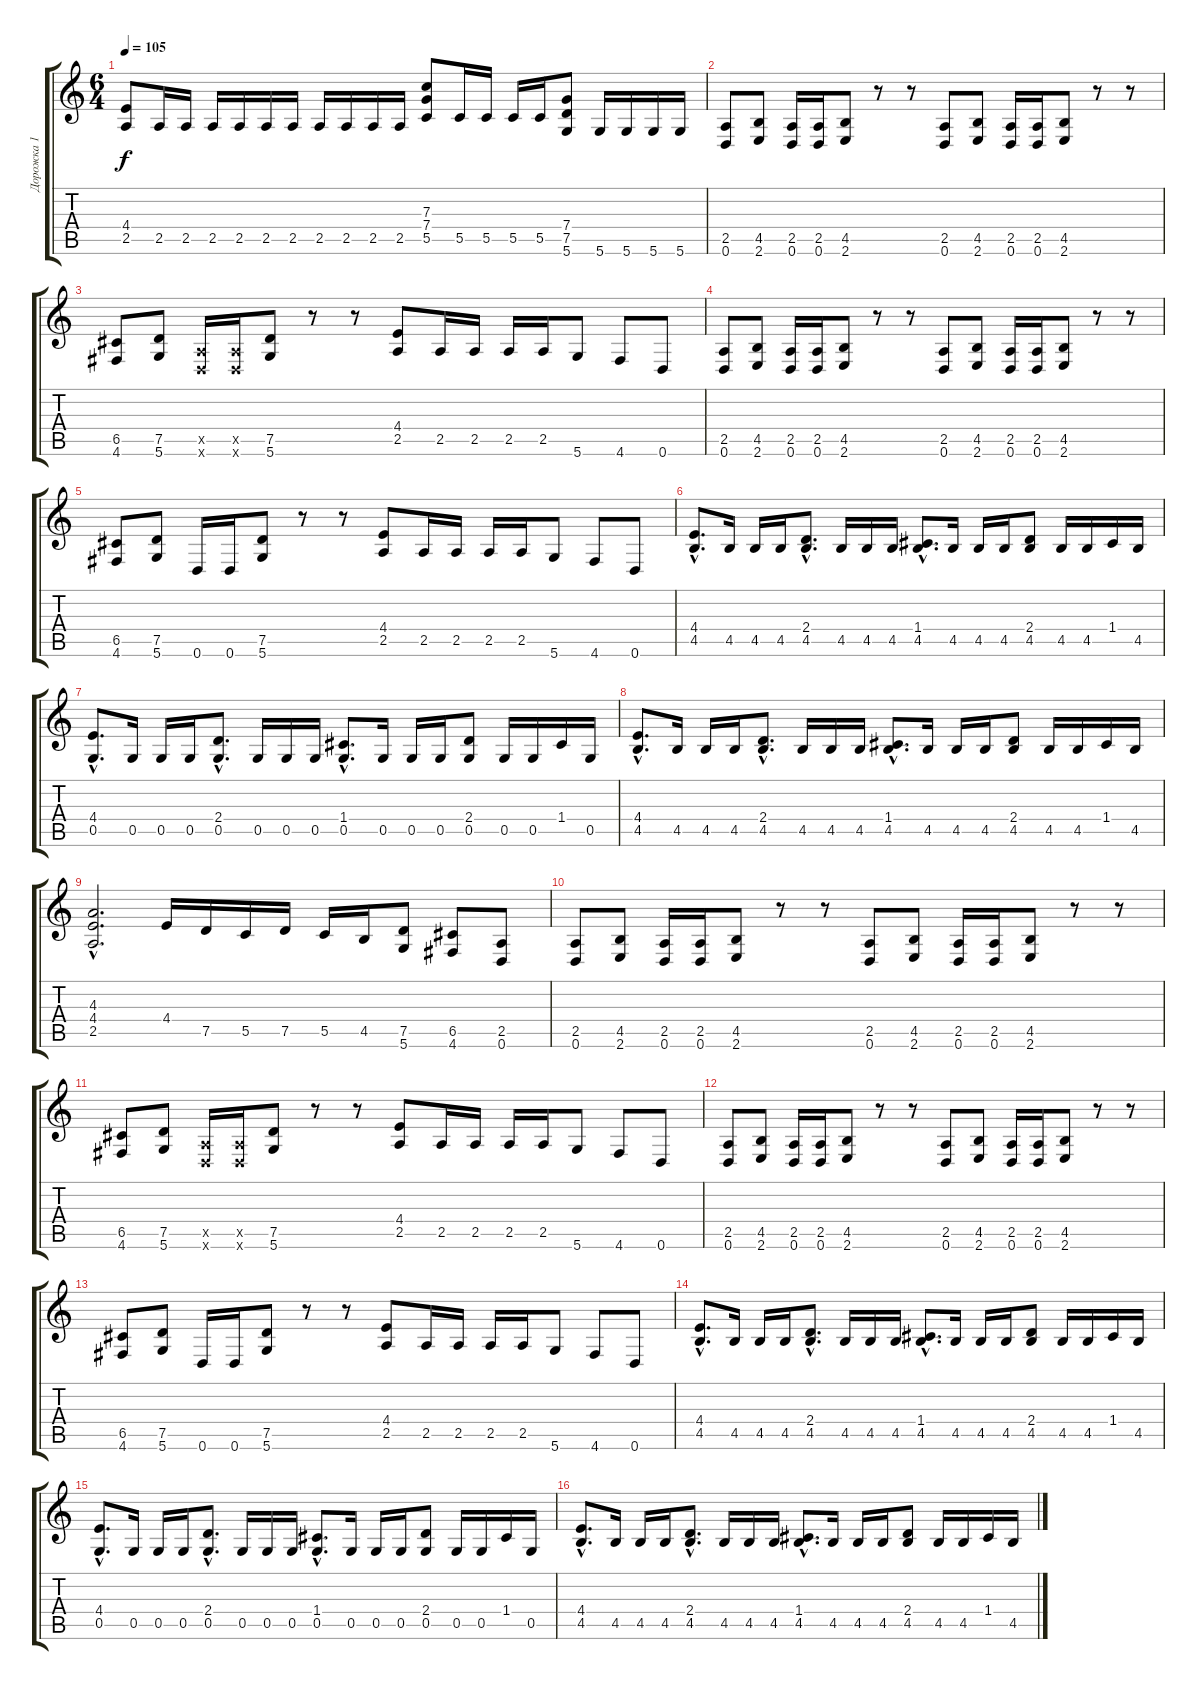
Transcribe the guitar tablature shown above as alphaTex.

\track ("Дорожка 1" "Дорожка 1") {instrument distortionguitar}
\staff {score tabs}
\tuning (D4 A3 F3 C3 G2 D2) {hide}
\ts (6 4)
\tempo 105
\clef g2
\ks c
(4.4 2.5).8{dy f} 2.5.16 2.5.16 2.5.16 2.5.16 2.5.16 2.5.16 2.5.16 2.5.16 2.5.16 2.5.16 (7.3 7.4 5.5).8 5.5.16 5.5.16 5.5.16 5.5.16 (7.4 7.5 5.6).8 5.6.16 5.6.16 5.6.16 5.6.16 |
(2.5 0.6).8 (4.5 2.6).8 (2.5 0.6).16 (2.5 0.6).16 (4.5 2.6).8 r.8 r.8 (2.5 0.6).8 (4.5 2.6).8 (2.5 0.6).16 (2.5 0.6).16 (4.5 2.6).8 r.8 r.8 |
(6.5 4.6).8 (7.5 5.6).8 (2.5{x} 0.6{x}).16 (2.5{x} 0.6{x}).16 (7.5 5.6).8 r.8 r.8 (4.4 2.5).8 2.5.16 2.5.16 2.5.16 2.5.16 5.6.8 4.6.8 0.6.8 |
(2.5 0.6).8 (4.5 2.6).8 (2.5 0.6).16 (2.5 0.6).16 (4.5 2.6).8 r.8 r.8 (2.5 0.6).8 (4.5 2.6).8 (2.5 0.6).16 (2.5 0.6).16 (4.5 2.6).8 r.8 r.8 |
(6.5 4.6).8 (7.5 5.6).8 0.6.16 0.6.16 (7.5 5.6).8 r.8 r.8 (4.4 2.5).8 2.5.16 2.5.16 2.5.16 2.5.16 5.6.8 4.6.8 0.6.8 |
(4.4{hac} 4.5{hac}).8{d} 4.5.16 4.5.16 4.5.16 (2.4{hac} 4.5{hac}).8{d} 4.5.16 4.5.16 4.5.16 (1.4{hac} 4.5{hac}).8{d} 4.5.16 4.5.16 4.5.16 (2.4 4.5).8 4.5.16 4.5.16 1.4.16 4.5.16 |
(4.4{hac} 0.5{hac}).8{d} 0.5.16 0.5.16 0.5.16 (2.4{hac} 0.5{hac}).8{d} 0.5.16 0.5.16 0.5.16 (1.4{hac} 0.5{hac}).8{d} 0.5.16 0.5.16 0.5.16 (2.4 0.5).8 0.5.16 0.5.16 1.4.16 0.5.16 |
(4.4{hac} 4.5{hac}).8{d} 4.5.16 4.5.16 4.5.16 (2.4{hac} 4.5{hac}).8{d} 4.5.16 4.5.16 4.5.16 (1.4{hac} 4.5{hac}).8{d} 4.5.16 4.5.16 4.5.16 (2.4 4.5).8 4.5.16 4.5.16 1.4.16 4.5.16 |
(4.3{hac} 4.4{hac} 2.5{hac}).2{d} 4.4.16 7.5.16 5.5.16 7.5.16 5.5.16 4.5.16 (7.5 5.6).8 (6.5 4.6).8 (2.5 0.6).8 |
(2.5 0.6).8 (4.5 2.6).8 (2.5 0.6).16 (2.5 0.6).16 (4.5 2.6).8 r.8 r.8 (2.5 0.6).8 (4.5 2.6).8 (2.5 0.6).16 (2.5 0.6).16 (4.5 2.6).8 r.8 r.8 |
(6.5 4.6).8 (7.5 5.6).8 (2.5{x} 0.6{x}).16 (2.5{x} 0.6{x}).16 (7.5 5.6).8 r.8 r.8 (4.4 2.5).8 2.5.16 2.5.16 2.5.16 2.5.16 5.6.8 4.6.8 0.6.8 |
(2.5 0.6).8 (4.5 2.6).8 (2.5 0.6).16 (2.5 0.6).16 (4.5 2.6).8 r.8 r.8 (2.5 0.6).8 (4.5 2.6).8 (2.5 0.6).16 (2.5 0.6).16 (4.5 2.6).8 r.8 r.8 |
(6.5 4.6).8 (7.5 5.6).8 0.6.16 0.6.16 (7.5 5.6).8 r.8 r.8 (4.4 2.5).8 2.5.16 2.5.16 2.5.16 2.5.16 5.6.8 4.6.8 0.6.8 |
(4.4{hac} 4.5{hac}).8{d} 4.5.16 4.5.16 4.5.16 (2.4{hac} 4.5{hac}).8{d} 4.5.16 4.5.16 4.5.16 (1.4{hac} 4.5{hac}).8{d} 4.5.16 4.5.16 4.5.16 (2.4 4.5).8 4.5.16 4.5.16 1.4.16 4.5.16 |
(4.4{hac} 0.5{hac}).8{d} 0.5.16 0.5.16 0.5.16 (2.4{hac} 0.5{hac}).8{d} 0.5.16 0.5.16 0.5.16 (1.4{hac} 0.5{hac}).8{d} 0.5.16 0.5.16 0.5.16 (2.4 0.5).8 0.5.16 0.5.16 1.4.16 0.5.16 |
(4.4{hac} 4.5{hac}).8{d} 4.5.16 4.5.16 4.5.16 (2.4{hac} 4.5{hac}).8{d} 4.5.16 4.5.16 4.5.16 (1.4{hac} 4.5{hac}).8{d} 4.5.16 4.5.16 4.5.16 (2.4 4.5).8 4.5.16 4.5.16 1.4.16 4.5.16
